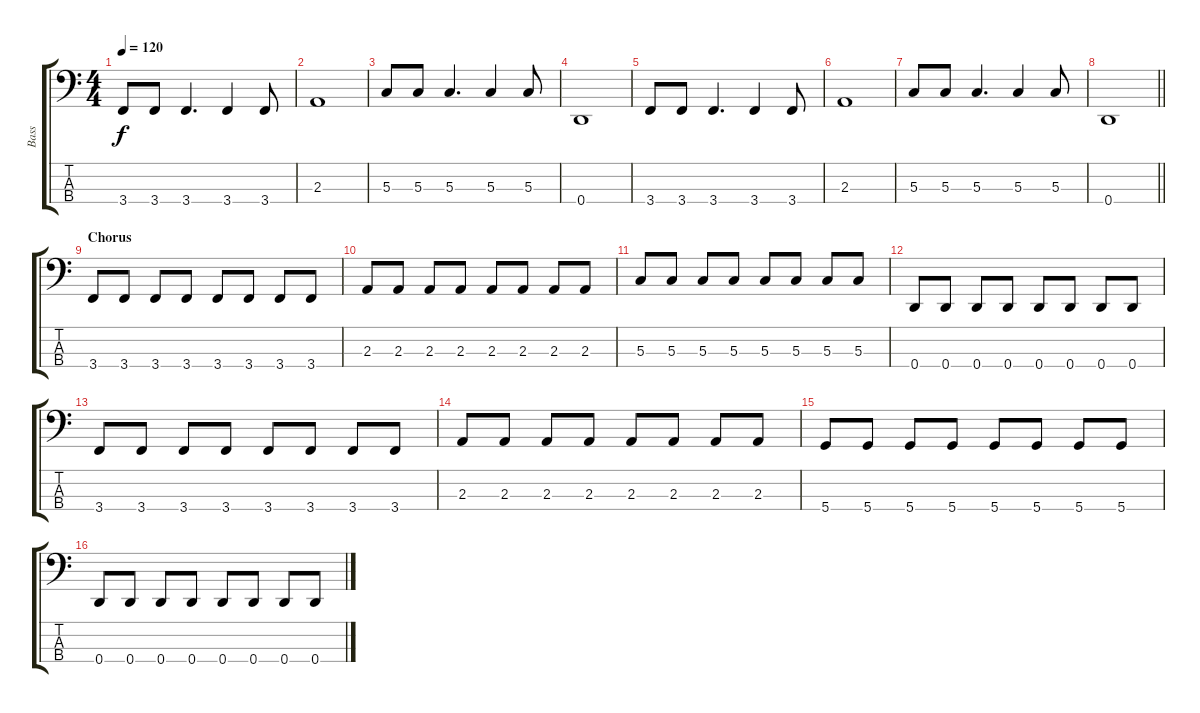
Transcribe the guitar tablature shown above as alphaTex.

\track ("Bass" "Bass") {instrument electricbassfinger}
\staff {score tabs}
\tuning (F2 C2 G1 D1) {hide}
\ts (4 4)
\tempo 120
\clef f4
\ks c
3.4.8{dy f} 3.4.8 3.4.4{d} 3.4.4 3.4.8 |
2.3.1 |
5.3.8 5.3.8 5.3.4{d} 5.3.4 5.3.8 |
0.4.1 |
3.4.8 3.4.8 3.4.4{d} 3.4.4 3.4.8 |
2.3.1 |
5.3.8 5.3.8 5.3.4{d} 5.3.4 5.3.8 |
\barLineRight lightlight
0.4.1 |
\section ("" "Chorus")
3.4.8 3.4.8 3.4.8 3.4.8 3.4.8 3.4.8 3.4.8 3.4.8 |
2.3.8 2.3.8 2.3.8 2.3.8 2.3.8 2.3.8 2.3.8 2.3.8 |
5.3.8 5.3.8 5.3.8 5.3.8 5.3.8 5.3.8 5.3.8 5.3.8 |
0.4.8 0.4.8 0.4.8 0.4.8 0.4.8 0.4.8 0.4.8 0.4.8 |
3.4.8 3.4.8 3.4.8 3.4.8 3.4.8 3.4.8 3.4.8 3.4.8 |
2.3.8 2.3.8 2.3.8 2.3.8 2.3.8 2.3.8 2.3.8 2.3.8 |
5.4.8 5.4.8 5.4.8 5.4.8 5.4.8 5.4.8 5.4.8 5.4.8 |
0.4.8 0.4.8 0.4.8 0.4.8 0.4.8 0.4.8 0.4.8 0.4.8
